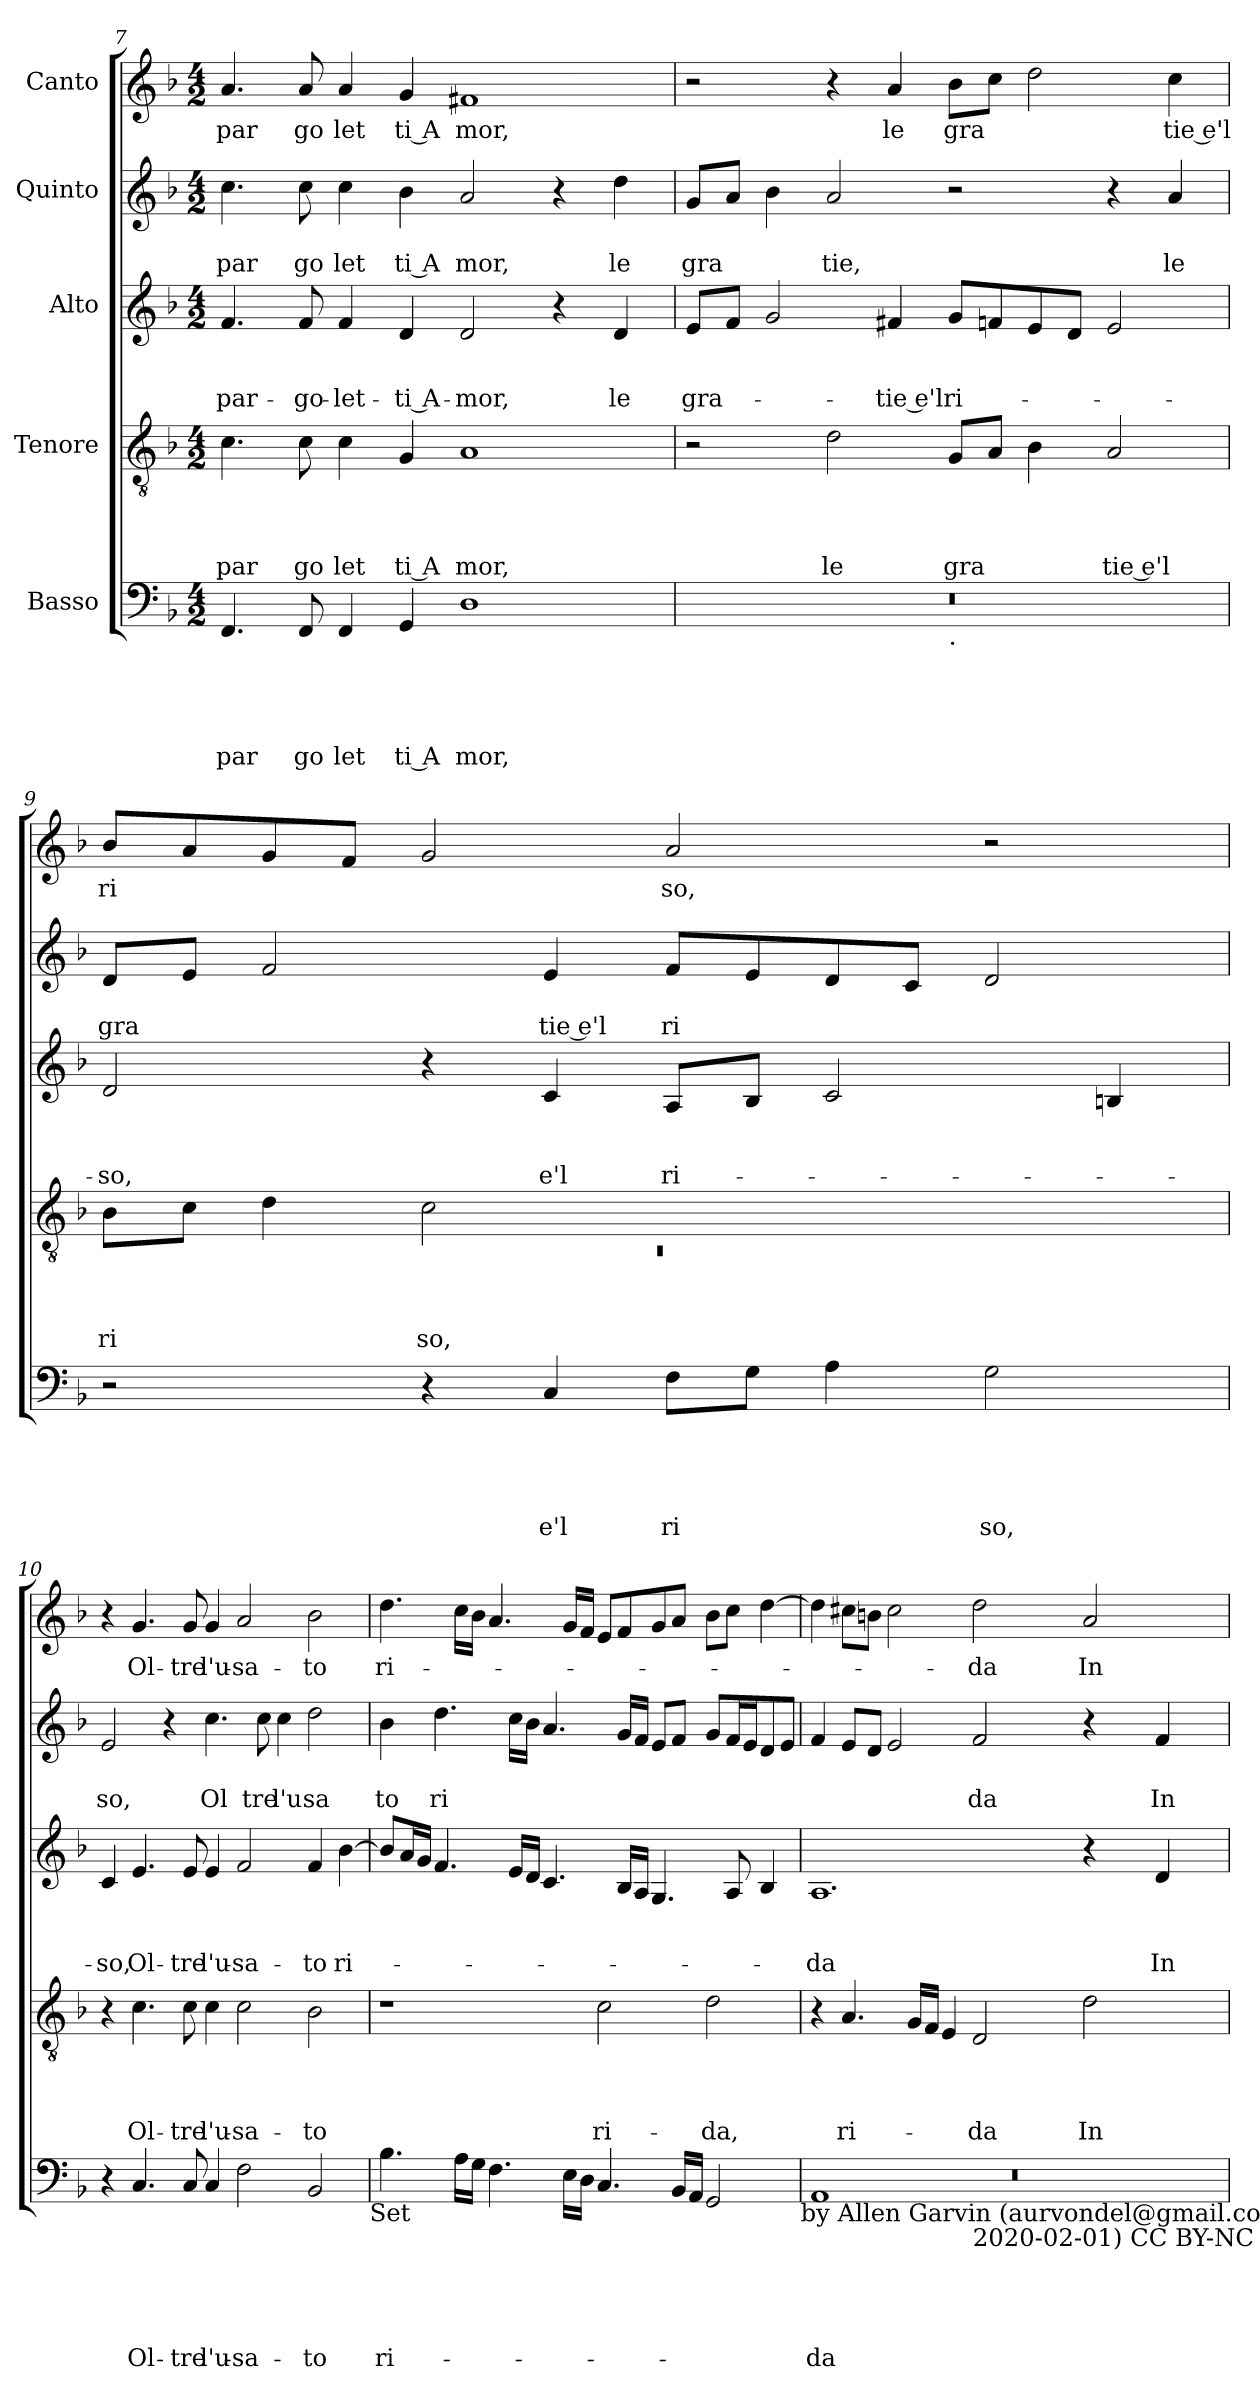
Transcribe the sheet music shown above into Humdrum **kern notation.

**kern	**text	**text	**text	**text	**text	**kern	**text	**text	**text	**text	**kern	**text	**text	**text	**kern	**text	**text	**kern	**text
*part5	*part5	*part5	*part5	*part5	*part5	*part4	*part4	*part4	*part4	*part4	*part3	*part3	*part3	*part3	*part2	*part2	*part2	*part1	*part1
*staff5	*staff5	*staff5	*staff5	*staff5	*staff5	*staff4	*staff4	*staff4	*staff4	*staff4	*staff3	*staff3	*staff3	*staff3	*staff2	*staff2	*staff2	*staff1	*staff1
*I"Basso	*	*	*	*	*	*I"Tenore	*	*	*	*	*I"Alto	*	*	*	*I"Quinto	*	*	*I"Canto	*
*clefF4	*	*	*	*	*	*clefGv2	*	*	*	*	*clefG2	*	*	*	*clefG2	*	*	*clefG2	*
*k[b-]	*	*	*	*	*	*k[b-]	*	*	*	*	*k[b-]	*	*	*	*k[b-]	*	*	*k[b-]	*
*F:	*	*	*	*	*	*F:	*	*	*	*	*F:	*	*	*	*F:	*	*	*F:	*
*M4/2	*	*	*	*	*	*M4/2	*	*	*	*	*M4/2	*	*	*	*M4/2	*	*	*M4/2	*
=7	=7	=7	=7	=7	=7	=7	=7	=7	=7	=7	=7	=7	=7	=7	=7	=7	=7	=7	=7
!	!	!	!	!	!LO:LY:b	!	!	!	!	!LO:LY:b	!	!	!	!LO:LY:b	!	!	!LO:LY:b	!	!LO:LY:b
4.FF/	.	.	.	.	par	4.c\	.	.	.	par	4.f/	.	.	par-	4.cc\	.	par	4.a/	par
!	!	!	!	!	!LO:LY:b	!	!	!	!	!LO:LY:b	!	!	!	!LO:LY:b	!	!	!LO:LY:b	!	!LO:LY:b
8FF/	.	.	.	.	go	8c\	.	.	.	go	8f/	.	.	-go-	8cc\	.	go	8a/	go
!	!	!	!	!	!LO:LY:b	!	!	!	!	!LO:LY:b	!	!	!	!LO:LY:b	!	!	!LO:LY:b	!	!LO:LY:b
4FF/	.	.	.	.	let	4c\	.	.	.	let	4f/	.	.	-let-	4cc\	.	let	4a/	let
!	!	!	!	!	!LO:LY:b:rj	!	!	!	!	!LO:LY:b:rj	!	!	!	!LO:LY:b:rj	!	!	!LO:LY:b:rj	!	!LO:LY:b:rj
4GG/	.	.	.	.	ti A	4G/	.	.	.	ti A	4d/	.	.	-ti A-	4b-\	.	ti A	4g/	ti A
!	!	!	!	!	!LO:LY:b	!	!	!	!	!LO:LY:b	!	!	!	!LO:LY:b	!	!	!LO:LY:b	!	!LO:LY:b
1D	.	.	.	.	mor,	1A	.	.	.	mor,	2d/	.	.	-mor,	2a/	.	mor,	1f#X	mor,
.	.	.	.	.	.	.	.	.	.	.	4r	.	.	.	4r	.	.	.	.
!	!	!	!	!	!	!	!	!	!	!	!	!	!	!LO:LY:b	!	!	!LO:LY:b	!	!
.	.	.	.	.	.	.	.	.	.	.	4d/	.	.	le	4dd\	.	le	.	.
=8	=8	=8	=8	=8	=8	=8	=8	=8	=8	=8	=8	=8	=8	=8	=8	=8	=8	=8	=8
!	!	!	!	!	!	!	!	!	!	!	!	!	!	!LO:LY:b	!	!	!LO:LY:b	!	!
*^	*	*	*	*	*	*	*	*	*	*	*	*	*	*	*	*	*	*	*
0r	1ryy	.	.	.	.	.	2r	.	.	.	.	8e/L	.	.	gra-	8g/L	.	gra	2r	.
.	.	.	.	.	.	.	.	.	.	.	.	8f/J	.	.	.	8a/J	.	.	.	.
.	.	.	.	.	.	.	.	.	.	.	.	2g/	.	.	.	4b-\	.	.	.	.
!	!	!	!	!	!	!	!	!	!	!	!LO:LY:b	!	!	!	!	!	!	!LO:LY:b	!	!
.	.	.	.	.	.	.	2d\	.	.	.	le	.	.	.	.	2a/	.	tie,	4r	.
!	!	!	!	!	!	!	!	!	!	!	!	!	!	!	!LO:LY:b:rj	!	!	!	!	!LO:LY:b
.	.	.	.	.	.	.	.	.	.	.	.	4f#X/	.	.	-tie e'l	.	.	.	4a/	le
!	!LO:TX:b:t=.	!	!	!	!	!	!	!	!	!	!	!	!	!	!	!	!	!	!	!
!	!	!	!	!	!	!	!	!	!	!	!LO:LY:b	!	!	!	!LO:LY:b	!	!	!	!	!LO:LY:b
.	1ryy	.	.	.	.	.	8G/L	.	.	.	gra	8g/L	.	.	ri-	2r	.	.	8b-\L	gra
.	.	.	.	.	.	.	8A/J	.	.	.	.	8fn/	.	.	.	.	.	.	8cc\J	.
.	.	.	.	.	.	.	4B-\	.	.	.	.	8e/	.	.	.	.	.	.	2dd\	.
.	.	.	.	.	.	.	.	.	.	.	.	8d/J	.	.	.	.	.	.	.	.
!	!	!	!	!	!	!	!	!	!	!	!LO:LY:b:rj	!	!	!	!	!	!	!	!	!
.	.	.	.	.	.	.	2A/	.	.	.	tie e'l	2e/	.	.	.	4r	.	.	.	.
!	!	!	!	!	!	!	!	!	!	!	!	!	!	!	!	!	!	!LO:LY:b	!	!LO:LY:b:rj
.	.	.	.	.	.	.	.	.	.	.	.	.	.	.	.	4a/	.	le	4cc\	tie e'l
=9	=9	=9	=9	=9	=9	=9	=9	=9	=9	=9	=9	=9	=9	=9	=9	=9	=9	=9	=9	=9
*	*	*	*	*	*	*	*^	*	*	*	*	*	*	*	*	*	*	*	*	*
!	!	!	!	!	!	!	!	!LO:N:vis=1	!	!	!	!LO:LY:b	!	!	!	!LO:LY:b	!	!	!LO:LY:b	!	!LO:LY:b
*v	*v	*	*	*	*	*	*	*	*	*	*	*	*	*	*	*	*	*	*	*	*
2r	.	.	.	.	.	8B-\L	0rC	.	.	.	ri	2d/	.	.	-so,	8d/L	.	gra	8b-/L	ri
.	.	.	.	.	.	8c\J	.	.	.	.	.	.	.	.	.	8e/J	.	.	8a/	.
.	.	.	.	.	.	4d\	.	.	.	.	.	.	.	.	.	2f/	.	.	8g/	.
.	.	.	.	.	.	.	.	.	.	.	.	.	.	.	.	.	.	.	8f/J	.
!	!	!	!	!	!	!	!	!	!	!	!LO:LY:b	!	!	!	!	!	!	!	!	!
4r	.	.	.	.	.	2c\	.	.	.	.	so,	4r	.	.	.	.	.	.	2g/	.
!	!	!	!	!	!LO:LY:b	!	!	!	!	!	!	!	!	!	!LO:LY:b	!	!	!LO:LY:b:rj	!	!
4C/	.	.	.	.	e'l	.	.	.	.	.	.	4c/	.	.	e'l	4e/	.	tie e'l	.	.
!	!	!	!	!	!LO:LY:b	!	!	!	!	!	!	!	!	!	!LO:LY:b	!	!	!LO:LY:b	!	!LO:LY:b
8F\L	.	.	.	.	ri	1ryy	.	.	.	.	.	8A/L	.	.	ri-	8f/L	.	ri	2a/	so,
8G\J	.	.	.	.	.	.	.	.	.	.	.	8B-/J	.	.	.	8e/	.	.	.	.
4A\	.	.	.	.	.	.	.	.	.	.	.	2c/	.	.	.	8d/	.	.	.	.
.	.	.	.	.	.	.	.	.	.	.	.	.	.	.	.	8c/J	.	.	.	.
!	!	!	!	!	!LO:LY:b	!	!	!	!	!	!	!	!	!	!	!	!	!	!	!
2G\	.	.	.	.	so,	.	.	.	.	.	.	.	.	.	.	2d/	.	.	2r	.
.	.	.	.	.	.	.	.	.	.	.	.	4Bn/	.	.	.	.	.	.	.	.
*	*	*	*	*	*	*v	*v	*	*	*	*	*	*	*	*	*	*	*	*	*
!!LO:PB:g=z
=10	=10	=10	=10	=10	=10	=10	=10	=10	=10	=10	=10	=10	=10	=10	=10	=10	=10	=10	=10
!	!	!	!	!	!	!	!	!	!	!	!	!	!	!LO:LY:b	!	!	!LO:LY:b	!	!
4r	.	.	.	.	.	4r	.	.	.	.	4c/	.	.	-so,	2e/	.	so,	4r	.
!	!	!	!	!	!LO:LY:b	!	!	!	!	!LO:LY:b	!	!	!	!LO:LY:b	!	!	!	!	!LO:LY:b
4.C/	.	.	.	.	Ol-	4.c\	.	.	.	Ol-	4.e/	.	.	Ol-	.	.	.	4.g/	Ol-
.	.	.	.	.	.	.	.	.	.	.	.	.	.	.	4r	.	.	.	.
!	!	!	!	!	!LO:LY:b	!	!	!	!	!LO:LY:b	!	!	!	!LO:LY:b	!	!	!	!	!LO:LY:b
8C/	.	.	.	.	-tre	8c\	.	.	.	-tre	8e/	.	.	-tre	.	.	.	8g/	-tre
!	!	!	!	!	!LO:LY:b	!	!	!	!	!LO:LY:b	!	!	!	!LO:LY:b	!	!	!LO:LY:b	!	!LO:LY:b
4C/	.	.	.	.	l'u-	4c\	.	.	.	l'u-	4e/	.	.	l'u-	4.cc\	.	Ol	4g/	l'u-
!	!	!	!	!	!LO:LY:b	!	!	!	!	!LO:LY:b	!	!	!	!LO:LY:b	!	!	!	!	!LO:LY:b
2F\	.	.	.	.	-sa-	2c\	.	.	.	-sa-	2f/	.	.	-sa-	.	.	.	2a/	-sa-
!	!	!	!	!	!	!	!	!	!	!	!	!	!	!	!	!	!LO:LY:b	!	!
.	.	.	.	.	.	.	.	.	.	.	.	.	.	.	8cc\	.	tre	.	.
!	!	!	!	!	!	!	!	!	!	!	!	!	!	!	!	!	!LO:LY:b	!	!
.	.	.	.	.	.	.	.	.	.	.	.	.	.	.	4cc\	.	l'u	.	.
!	!	!	!	!	!LO:LY:b	!	!	!	!	!LO:LY:b	!	!	!	!LO:LY:b	!	!	!LO:LY:b	!	!LO:LY:b
2BB-/	.	.	.	.	-to	2B-\	.	.	.	-to	4f/	.	.	-to	2dd\	.	sa	2b-\	-to
!	!	!	!	!	!	!	!	!	!	!	!	!	!	!LO:LY:b	!	!	!	!	!
.	.	.	.	.	.	.	.	.	.	.	[<4b-\	.	.	ri-	.	.	.	.	.
!LO:TX:b:t=Set	!	!	!	!	!	!	!	!	!	!	!	!	!	!	!	!	!	!	!
=11	=11	=11	=11	=11	=11	=11	=11	=11	=11	=11	=11	=11	=11	=11	=11	=11	=11	=11	=11
!	!	!	!	!	!LO:LY:b	!	!	!	!	!	!	!	!	!	!	!	!LO:LY:b	!	!LO:LY:b
4.B-\	.	.	.	.	ri-	1r	.	.	.	.	8b-/L]	.	.	.	4b-\	.	to	4.dd\	ri-
.	.	.	.	.	.	.	.	.	.	.	16a/L	.	.	.	.	.	.	.	.
.	.	.	.	.	.	.	.	.	.	.	16g/JJ	.	.	.	.	.	.	.	.
!	!	!	!	!	!	!	!	!	!	!	!	!	!	!	!	!	!LO:LY:b	!	!
.	.	.	.	.	.	.	.	.	.	.	4.f/	.	.	.	4.dd\	.	ri	.	.
16A\LL	.	.	.	.	.	.	.	.	.	.	.	.	.	.	.	.	.	16cc\LL	.
16G\JJ	.	.	.	.	.	.	.	.	.	.	.	.	.	.	.	.	.	16b-\JJ	.
4.F\	.	.	.	.	.	.	.	.	.	.	.	.	.	.	.	.	.	4.a/	.
.	.	.	.	.	.	.	.	.	.	.	16e/LL	.	.	.	16cc\LL	.	.	.	.
.	.	.	.	.	.	.	.	.	.	.	16d/JJ	.	.	.	16b-\JJ	.	.	.	.
.	.	.	.	.	.	.	.	.	.	.	4.c/	.	.	.	4.a/	.	.	.	.
16E\LL	.	.	.	.	.	.	.	.	.	.	.	.	.	.	.	.	.	16g/LL	.
16D\JJ	.	.	.	.	.	.	.	.	.	.	.	.	.	.	.	.	.	16f/JJ	.
!	!	!	!	!	!	!	!	!	!	!LO:LY:b	!	!	!	!	!	!	!	!	!
4.C/	.	.	.	.	.	2c\	.	.	.	ri-	.	.	.	.	.	.	.	8e/L	.
.	.	.	.	.	.	.	.	.	.	.	16B-/LL	.	.	.	16g/LL	.	.	8f/	.
.	.	.	.	.	.	.	.	.	.	.	16A/JJ	.	.	.	16f/JJ	.	.	.	.
.	.	.	.	.	.	.	.	.	.	.	4.G/	.	.	.	8e/L	.	.	8g/	.
16BB-/LL	.	.	.	.	.	.	.	.	.	.	.	.	.	.	8f/J	.	.	8a/J	.
16AA/JJ	.	.	.	.	.	.	.	.	.	.	.	.	.	.	.	.	.	.	.
!	!	!	!	!	!	!	!	!	!	!LO:LY:b	!	!	!	!	!	!	!	!	!
2GG/	.	.	.	.	.	2d\	.	.	.	-da,	.	.	.	.	8g/L	.	.	8b-\L	.
.	.	.	.	.	.	.	.	.	.	.	8A/	.	.	.	16f/L	.	.	8cc\J	.
.	.	.	.	.	.	.	.	.	.	.	.	.	.	.	16e/J	.	.	.	.
.	.	.	.	.	.	.	.	.	.	.	4B-/	.	.	.	8d/	.	.	[>4dd\	.
.	.	.	.	.	.	.	.	.	.	.	.	.	.	.	8e/J	.	.	.	.
!LO:TX:b:t=by Allen Garvin (aurvondel@gmail.com) (ver.	!	!	!	!	!	!	!	!	!	!	!	!	!	!	!	!	!	!	!
=12	=12	=12	=12	=12	=12	=12	=12	=12	=12	=12	=12	=12	=12	=12	=12	=12	=12	=12	=12
*^	*	*	*	*	*	*	*	*	*	*	*	*	*	*	*	*	*	*	*
*	*^	*	*	*	*	*	*	*	*	*	*	*	*	*	*	*	*	*	*	*
!	!	!LO:N:vis=1	!	!	!	!	!LO:LY:b	!	!	!	!	!	!	!	!	!LO:LY:b	!	!	!	!	!
0ryy	1AA	0r	.	.	.	.	-da	4r	.	.	.	.	1.A	.	.	-da	4f/	.	.	4dd\]	.
!	!	!	!	!	!	!	!	!	!	!	!	!LO:LY:b	!	!	!	!	!	!	!	!	!
.	.	.	.	.	.	.	.	4.A/	.	.	.	ri-	.	.	.	.	8e/L	.	.	8cc#X\L	.
.	.	.	.	.	.	.	.	.	.	.	.	.	.	.	.	.	8d/J	.	.	8bn\J	.
.	.	.	.	.	.	.	.	.	.	.	.	.	.	.	.	.	2e/	.	.	2cc#\	.
.	.	.	.	.	.	.	.	16G/LL	.	.	.	.	.	.	.	.	.	.	.	.	.
.	.	.	.	.	.	.	.	16F/JJ	.	.	.	.	.	.	.	.	.	.	.	.	.
.	.	.	.	.	.	.	.	4E/	.	.	.	.	.	.	.	.	.	.	.	.	.
!	!LO:TX:b:t=2020-02-01) CC BY-NC 2.5	!	!	!	!	!	!	!	!	!	!	!	!	!	!	!	!	!	!	!	!
!	!	!	!	!	!	!	!	!	!	!	!	!LO:LY:b	!	!	!	!	!	!	!LO:LY:b	!	!LO:LY:b
.	1ryy	.	.	.	.	.	.	2D/	.	.	.	-da	.	.	.	.	2f/	.	da	2dd\	-da
!	!	!	!	!	!	!	!	!	!	!	!	!LO:LY:b	!	!	!	!	!	!	!	!	!LO:LY:b
.	.	.	.	.	.	.	.	2d\	.	.	.	In	4r	.	.	.	4r	.	.	2a/	In
!	!	!	!	!	!	!	!	!	!	!	!	!	!	!	!	!LO:LY:b	!	!	!LO:LY:b	!	!
.	.	.	.	.	.	.	.	.	.	.	.	.	4d/	.	.	In	4f/	.	In	.	.
*v	*v	*v	*	*	*	*	*	*	*	*	*	*	*	*	*	*	*	*	*	*	*
=	=	=	=	=	=	=	=	=	=	=	=	=	=	=	=	=	=	=	=
*-	*-	*-	*-	*-	*-	*-	*-	*-	*-	*-	*-	*-	*-	*-	*-	*-	*-	*-	*-
